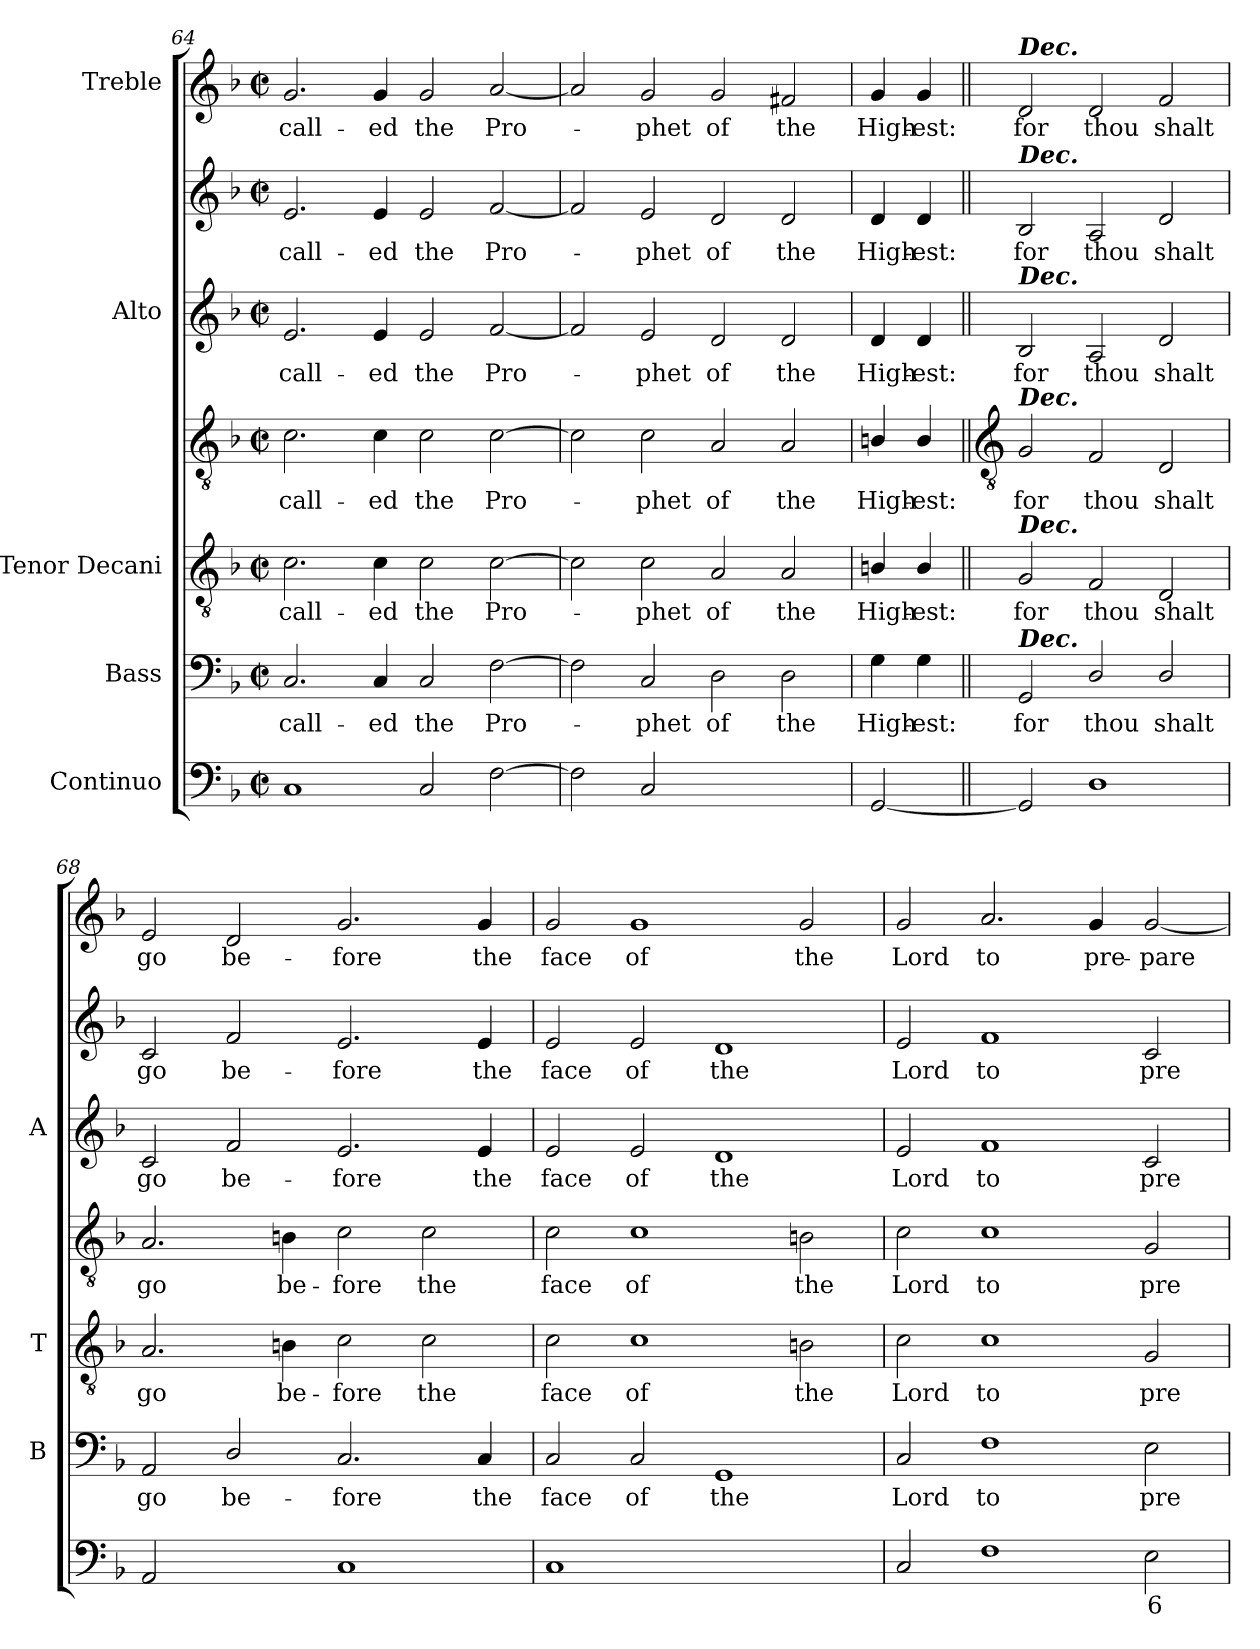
**kern	**text	**kern	**text	**kern	**text	**kern	**text	**kern	**text	**kern	**text	**kern	**text
*part5	*part5	*part4	*part4	*part3	*part3	*part3	*part3	*part2	*part2	*part2	*part2	*part1	*part1
*staff7	*staff7	*staff6	*staff6	*staff5	*staff5	*staff4	*staff4	*staff3	*staff3	*staff2	*staff2	*staff1	*staff1
*I"Continuo	*	*I"Bass	*	*I"Tenor Decani	*	*	*	*I"Alto	*	*	*	*I"Treble	*
*	*	*I'B	*	*I'T	*	*	*	*I'A	*	*	*	*	*
*clefF4	*	*clefF4	*	*clefGv2	*	*clefGv2	*	*	*	*clefG2	*	*clefG2	*
*k[b-]	*	*k[b-]	*	*k[b-]	*	*k[b-]	*	*k[b-]	*	*k[b-]	*	*k[b-]	*
*F:	*	*F:	*	*F:	*	*F:	*	*F:	*	*F:	*	*F:	*
*M4/2	*	*M4/2	*	*M4/2	*	*M4/2	*	*M4/2	*	*M4/2	*	*M4/2	*
*met(c|)	*	*met(c|)	*	*met(c|)	*	*met(c|)	*	*met(c|)	*	*met(c|)	*	*met(c|)	*
=64	=64	=64	=64	=64	=64	=64	=64	=64	=64	=64	=64	=64	=64
!	!	!	!LO:LY:b	!	!LO:LY:b	!	!LO:LY:b	!	!LO:LY:b	!	!LO:LY:b	!	!LO:LY:b
1C	.	2.C	call-	2.c	call-	2.c	call-	2.e	call-	2.e	call-	2.g	call-
!	!	!	!LO:LY:b	!	!LO:LY:b	!	!LO:LY:b	!	!LO:LY:b	!	!LO:LY:b	!	!LO:LY:b
.	.	4C	-ed	4c	-ed	4c	-ed	4e	-ed	4e	-ed	4g	-ed
!	!	!	!LO:LY:b	!	!LO:LY:b	!	!LO:LY:b	!	!LO:LY:b	!	!LO:LY:b	!	!LO:LY:b
2C	.	2C	the	2c	the	2c	the	2e	the	2e	the	2g	the
!	!	!	!LO:LY:b	!	!LO:LY:b	!	!LO:LY:b	!	!LO:LY:b	!	!LO:LY:b	!	!LO:LY:b
[2F	.	[2F	Pro-	[2c	Pro-	[2c	Pro-	[2f	Pro-	[2f	Pro-	[2a	Pro-
=65	=65	=65	=65	=65	=65	=65	=65	=65	=65	=65	=65	=65	=65
2F]	.	2F]	.	2c]	.	2c]	.	2f]	.	2f]	.	2a]	.
!	!	!	!LO:LY:b	!	!LO:LY:b	!	!LO:LY:b	!	!LO:LY:b	!	!LO:LY:b	!	!LO:LY:b
2C	.	2C	phet	2c	phet	2c	phet	2e	phet	2e	phet	2g	phet
!	!LO:LY:b	!	!LO:LY:b	!	!LO:LY:b	!	!LO:LY:b	!	!LO:LY:b	!	!LO:LY:b	!	!LO:LY:b
[2Dyy	4	2D	of	2A	of	2A	of	2d	of	2d	of	2g	of
!	!LO:LY:b	!	!LO:LY:b	!	!LO:LY:b	!	!LO:LY:b	!	!LO:LY:b	!	!LO:LY:b	!	!LO:LY:b
2Dyy]	3	2D	the	2A	the	2A	the	2d	the	2d	the	2f#X	the
=66	=66	=66	=66	=66	=66	=66	=66	=66	=66	=66	=66	=66	=66
!	!	!	!LO:LY:b	!	!LO:LY:b	!	!LO:LY:b	!	!LO:LY:b	!	!LO:LY:b	!	!LO:LY:b
[2GG	.	4G	High-	4Bn/	High-	4Bn/	High-	4d	High-	4d	High-	4g	High-
!	!	!	!LO:LY:b	!	!LO:LY:b	!	!LO:LY:b	!	!LO:LY:b	!	!LO:LY:b	!	!LO:LY:b
.	.	4G	-est:	4B/	-est:	4B/	-est:	4d	-est:	4d	-est:	4g	-est:
!!LO:LB:g=z
=67||	=67||	=67||	=67||	=67||	=67||	=67||	=67||	=67||	=67||	=67||	=67||	=67||	=67||
*	*	*	*	*	*	*clefGv2	*	*	*	*	*	*	*
!	!	!	!	!	!	!	!	!	!	!	!	!LO:TX:a:Bi:t=Dec.	!
!	!	!	!	!	!	!	!	!	!	!LO:TX:a:Bi:t=Dec.	!	!	!
!	!	!	!	!	!	!	!	!LO:TX:a:Bi:t=Dec.	!	!	!	!	!
!	!	!	!	!	!	!LO:TX:a:Bi:t=Dec.	!	!	!	!	!	!	!
!	!	!	!	!LO:TX:a:Bi:t=Dec.	!	!	!	!	!	!	!	!	!
!	!	!LO:TX:a:Bi:t=Dec.	!	!	!	!	!	!	!	!	!	!	!
!	!	!	!LO:LY:b	!	!LO:LY:b	!	!LO:LY:b	!	!LO:LY:b	!	!LO:LY:b	!	!LO:LY:b
2GG]	.	2GG	for	2G	for	2G	for	2B-	for	2B-	for	2d	for
!	!	!	!LO:LY:b	!	!LO:LY:b	!	!LO:LY:b	!	!LO:LY:b	!	!LO:LY:b	!	!LO:LY:b
1D/	.	2D/	thou	2F	thou	2F	thou	2A	thou	2A	thou	2d	thou
!	!	!	!LO:LY:b	!	!LO:LY:b	!	!LO:LY:b	!	!LO:LY:b	!	!LO:LY:b	!	!LO:LY:b
.	.	2D/	shalt	2D	shalt	2D	shalt	2d	shalt	2d	shalt	2f	shalt
=68	=68	=68	=68	=68	=68	=68	=68	=68	=68	=68	=68	=68	=68
!	!	!	!LO:LY:b	!	!LO:LY:b	!	!LO:LY:b	!	!LO:LY:b	!	!LO:LY:b	!	!LO:LY:b
2AA	.	2AA	go	2.A	go	2.A	go	2c	go	2c	go	2e	go
!	!LO:LY:b	!	!LO:LY:b	!	!	!	!	!	!LO:LY:b	!	!LO:LY:b	!	!LO:LY:b
[4D/yy	5	2D/	be-	.	.	.	.	2f	be-	2f	be-	2d	be-
!	!LO:LY:b	!	!	!	!LO:LY:b	!	!LO:LY:b	!	!	!	!	!	!
4Dyy]	6	.	.	4Bn	be-	4Bn	be-	.	.	.	.	.	.
!	!	!	!LO:LY:b	!	!LO:LY:b	!	!LO:LY:b	!	!LO:LY:b	!	!LO:LY:b	!	!LO:LY:b
1C	.	2.C	-fore	2c	-fore	2c	-fore	2.e	-fore	2.e	-fore	2.g	-fore
!	!	!	!	!	!LO:LY:b	!	!LO:LY:b	!	!	!	!	!	!
.	.	.	.	2c	the	2c	the	.	.	.	.	.	.
!	!	!	!LO:LY:b	!	!	!	!	!	!LO:LY:b	!	!LO:LY:b	!	!LO:LY:b
.	.	4C	the	.	.	.	.	4e	the	4e	the	4g	the
=69	=69	=69	=69	=69	=69	=69	=69	=69	=69	=69	=69	=69	=69
!	!	!	!LO:LY:b	!	!LO:LY:b	!	!LO:LY:b	!	!LO:LY:b	!	!LO:LY:b	!	!LO:LY:b
1C	.	2C	face	2c	face	2c	face	2e	face	2e	face	2g	face
!	!	!	!LO:LY:b	!	!LO:LY:b	!	!LO:LY:b	!	!LO:LY:b	!	!LO:LY:b	!	!LO:LY:b
.	.	2C	of	1c	of	1c	of	2e	of	2e	of	1g	of
!	!LO:LY:b	!	!LO:LY:b	!	!	!	!	!	!LO:LY:b	!	!LO:LY:b	!	!
[2GGyy	4	1GG	the	.	.	.	.	1d	the	1d	the	.	.
!	!LO:LY:b	!	!	!	!LO:LY:b	!	!LO:LY:b	!	!	!	!	!	!LO:LY:b
2GGyy]	3	.	.	2Bn	the	2Bn	the	.	.	.	.	2g	the
=70	=70	=70	=70	=70	=70	=70	=70	=70	=70	=70	=70	=70	=70
!	!	!	!LO:LY:b	!	!LO:LY:b	!	!LO:LY:b	!	!LO:LY:b	!	!LO:LY:b	!	!LO:LY:b
2C	.	2C	Lord	2c	Lord	2c	Lord	2e	Lord	2e	Lord	2g	Lord
!	!	!	!LO:LY:b	!	!LO:LY:b	!	!LO:LY:b	!	!LO:LY:b	!	!LO:LY:b	!	!LO:LY:b
1F	.	1F	to	1c	to	1c	to	1f	to	1f	to	2.a	to
!	!	!	!	!	!	!	!	!	!	!	!	!	!LO:LY:b
.	.	.	.	.	.	.	.	.	.	.	.	4g	pre-
!	!LO:LY:b	!	!LO:LY:b	!	!LO:LY:b	!	!LO:LY:b	!	!LO:LY:b	!	!LO:LY:b	!	!LO:LY:b
2E	6	2E	pre-	2G	pre-	2G	pre-	2c	pre-	2c	pre-	[2g	-pare
=	=	=	=	=	=	=	=	=	=	=	=	=	=
*-	*-	*-	*-	*-	*-	*-	*-	*-	*-	*-	*-	*-	*-
